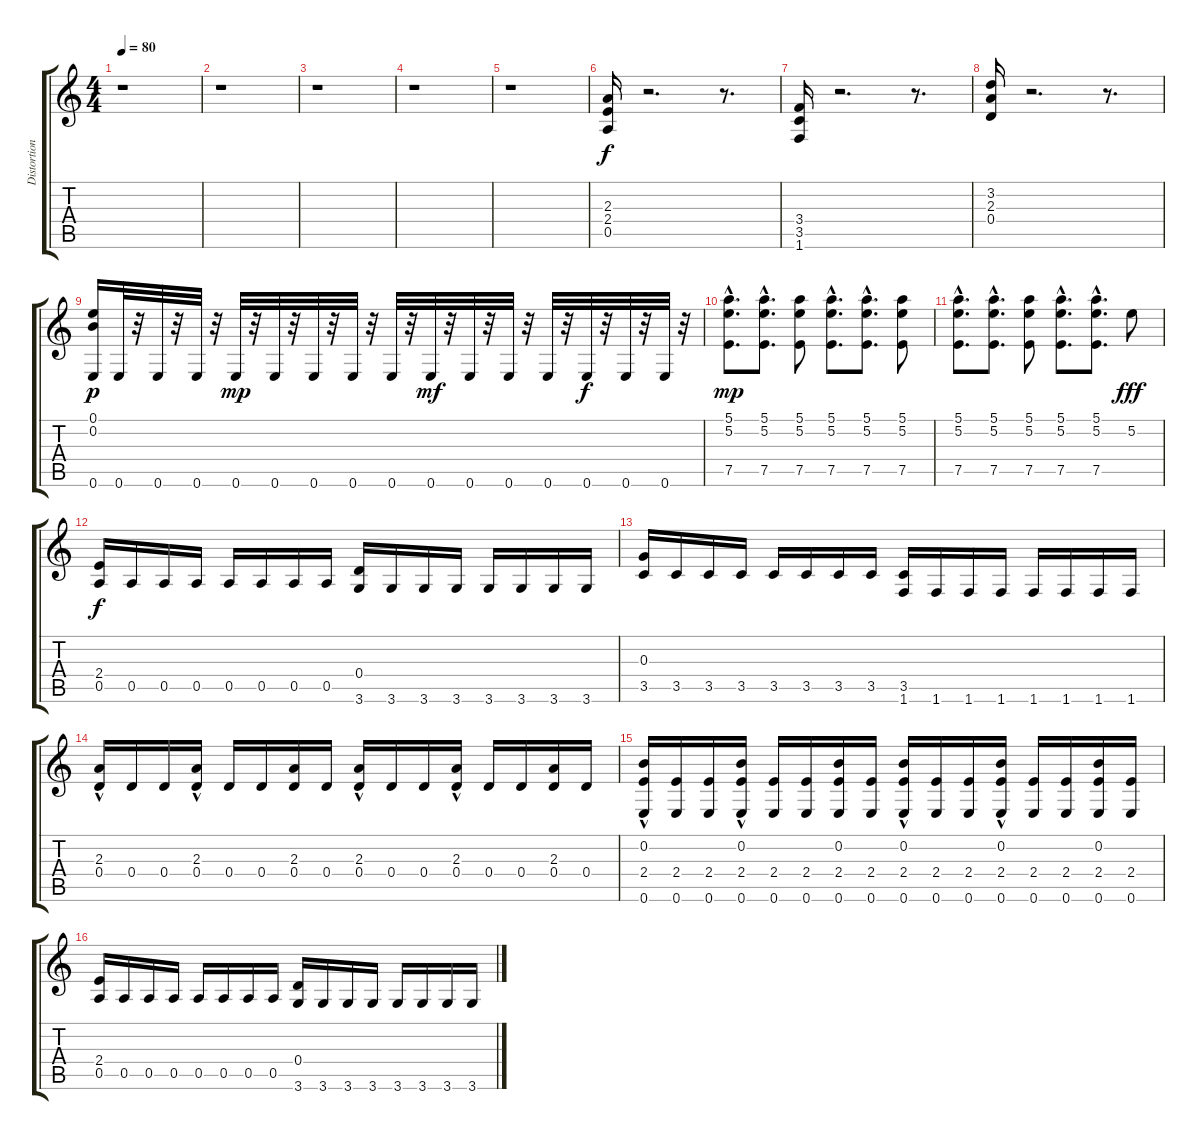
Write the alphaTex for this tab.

\track ("Distortion GTR" "Distortion") {instrument distortionguitar}
\staff {score tabs}
\tuning (E4 B3 G3 D3 A2 E2) {hide}
\ts (4 4)
\tempo 80
\clef g2
\ks c
r.1{dy f instrument distortionguitar} |
r.1 |
r.1 |
r.1 |
r.1 |
(2.3 2.4 0.5).16 r.2{d} r.8{d} |
(3.4 3.5 1.6).16 r.2{d} r.8{d} |
(3.2 2.3 0.4).16 r.2{d} r.8{d} |
(0.1 0.2 0.6).16{dy p} 0.6.32 r.32 0.6.32 r.32 0.6.32 r.32 0.6.32{dy mp} r.32 0.6.32 r.32 0.6.32 r.32 0.6.32 r.32 0.6.32 r.32 0.6.32{dy mf} r.32 0.6.32 r.32 0.6.32 r.32 0.6.32 r.32 0.6.32{dy f} r.32 0.6.32 r.32 0.6.32 r.32 |
(5.1{hac} 5.2{hac} 7.5{hac}).8{d dy mp balance 8} (5.1{hac} 5.2{hac} 7.5{hac}).8{d} (5.1 5.2 7.5).8 (5.1{hac} 5.2{hac} 7.5{hac}).8{d} (5.1{hac} 5.2{hac} 7.5{hac}).8{d} (5.1 5.2 7.5).8 |
(5.1{hac} 5.2{hac} 7.5{hac}).8{d balance 8} (5.1{hac} 5.2{hac} 7.5{hac}).8{d} (5.1 5.2 7.5).8 (5.1{hac} 5.2{hac} 7.5{hac}).8{d} (5.1{hac} 5.2{hac} 7.5{hac}).8{d} 5.2.8{dy fff} |
(2.4 0.5).16{dy f} 0.5.16 0.5.16 0.5.16 0.5.16 0.5.16 0.5.16 0.5.16 (0.4 3.6).16 3.6.16 3.6.16 3.6.16 3.6.16 3.6.16 3.6.16 3.6.16 |
(0.3 3.5).16 3.5.16 3.5.16 3.5.16 3.5.16 3.5.16 3.5.16 3.5.16 (3.5 1.6).16 1.6.16 1.6.16 1.6.16 1.6.16 1.6.16 1.6.16 1.6.16 |
(2.3{hac} 0.4).16 0.4.16 0.4.16 (2.3{hac} 0.4).16 0.4.16 0.4.16 (2.3 0.4).16 0.4.16 (2.3{hac} 0.4).16 0.4.16 0.4.16 (2.3{hac} 0.4).16 0.4.16 0.4.16 (2.3 0.4).16 0.4.16 |
(0.2{hac} 2.4 0.6).16 (2.4 0.6).16 (2.4 0.6).16 (0.2{hac} 2.4 0.6).16 (2.4 0.6).16 (2.4 0.6).16 (0.2 2.4 0.6).16 (2.4 0.6).16 (0.2{hac} 2.4 0.6).16 (2.4 0.6).16 (2.4 0.6).16 (0.2{hac} 2.4 0.6).16 (2.4 0.6).16 (2.4 0.6).16 (0.2 2.4 0.6).16 (2.4 0.6).16 |
(2.4 0.5).16 0.5.16 0.5.16 0.5.16 0.5.16 0.5.16 0.5.16 0.5.16 (0.4 3.6).16 3.6.16 3.6.16 3.6.16 3.6.16 3.6.16 3.6.16 3.6.16
